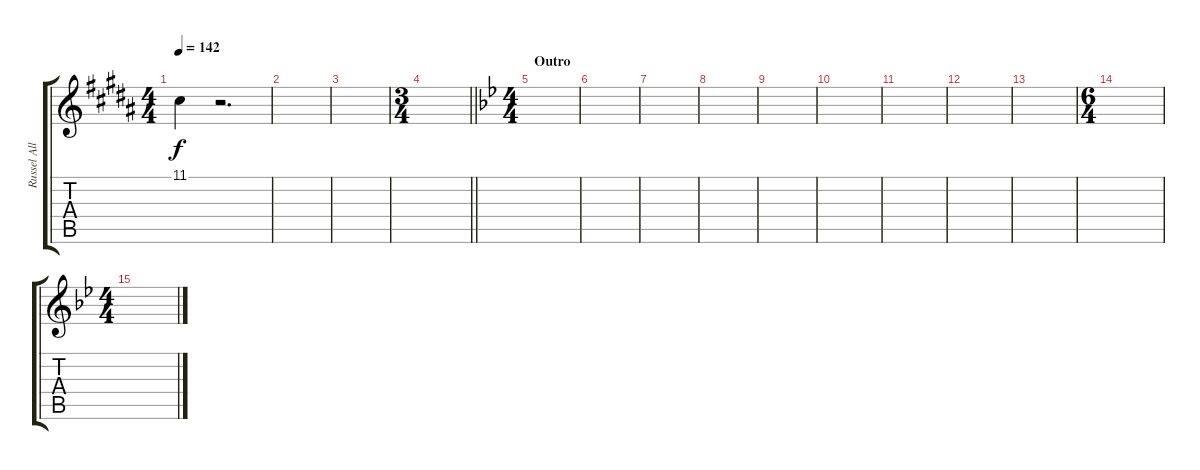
\track ("Russel Allen (vocal)" "Russel All") {instrument tenorsax}
\staff {score tabs}
\tuning (D4 A3 F3 C3 G2 D2) {hide}
\ts (4 4)
\tempo 142
\clef g2
\ks g#minor
11.1{t}.4{dy f} r.2{d} |
|
|
\ts (3 4)
\barLineRight lightlight
|
\ts (4 4)
\section ("" "Outro")
\ks gminor
|
|
|
|
|
|
|
|
|
\ts (6 4)
|
\ts (4 4)
